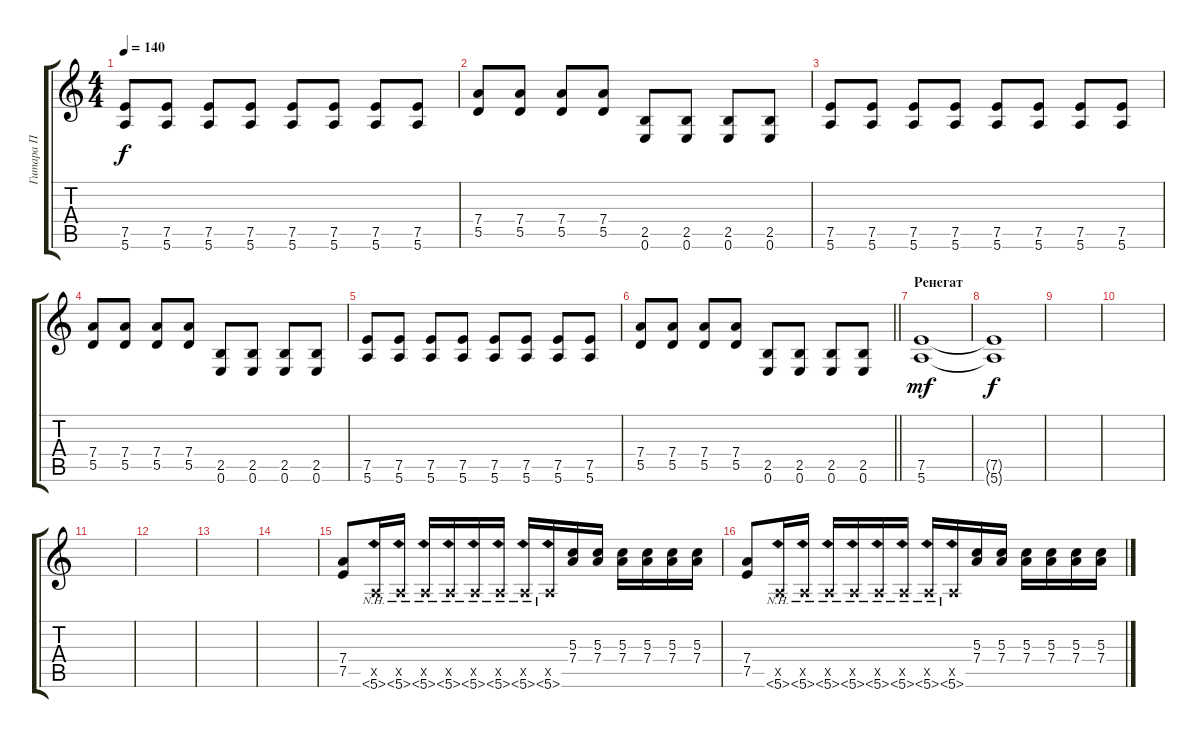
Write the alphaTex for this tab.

\track ("Гитара П" "Гитара П") {instrument overdrivenguitar}
\staff {score tabs}
\tuning (E4 B3 G3 D3 A2 E2) {hide}
\ts (4 4)
\tempo 140
\clef g2
\ks c
(7.5 5.6).8{dy f} (7.5 5.6).8 (7.5 5.6).8 (7.5 5.6).8 (7.5 5.6).8 (7.5 5.6).8 (7.5 5.6).8 (7.5 5.6).8 |
(7.4 5.5).8 (7.4 5.5).8 (7.4 5.5).8 (7.4 5.5).8 (2.5 0.6).8 (2.5 0.6).8 (2.5 0.6).8 (2.5 0.6).8 |
(7.5 5.6).8 (7.5 5.6).8 (7.5 5.6).8 (7.5 5.6).8 (7.5 5.6).8 (7.5 5.6).8 (7.5 5.6).8 (7.5 5.6).8 |
(7.4 5.5).8 (7.4 5.5).8 (7.4 5.5).8 (7.4 5.5).8 (2.5 0.6).8 (2.5 0.6).8 (2.5 0.6).8 (2.5 0.6).8 |
(7.5 5.6).8 (7.5 5.6).8 (7.5 5.6).8 (7.5 5.6).8 (7.5 5.6).8 (7.5 5.6).8 (7.5 5.6).8 (7.5 5.6).8 |
\barLineRight lightlight
(7.4 5.5).8 (7.4 5.5).8 (7.4 5.5).8 (7.4 5.5).8 (2.5 0.6).8 (2.5 0.6).8 (2.5 0.6).8 (2.5 0.6).8 |
\section ("" "Ренегат")
(7.5 5.6).1{dy mf volume 0} |
(7.5{t} 5.6{t}).1{dy f} |
|
|
|
|
|
|
(7.4 7.5).8{volume 13} (0.5{x} 5.6{nh}).16 (0.5{x} 5.6{nh}).16 (0.5{x} 5.6{nh}).16 (0.5{x} 5.6{nh}).16 (0.5{x} 5.6{nh}).16 (0.5{x} 5.6{nh}).16 (0.5{x} 5.6{nh}).16 (0.5{x} 5.6{nh}).16 (5.3 7.4).16 (5.3 7.4).16 (5.3 7.4).16 (5.3 7.4).16 (5.3 7.4).16 (5.3 7.4).16 |
(7.4 7.5).8{volume 13} (0.5{x} 5.6{nh}).16 (0.5{x} 5.6{nh}).16 (0.5{x} 5.6{nh}).16 (0.5{x} 5.6{nh}).16 (0.5{x} 5.6{nh}).16 (0.5{x} 5.6{nh}).16 (0.5{x} 5.6{nh}).16 (0.5{x} 5.6{nh}).16 (5.3 7.4).16 (5.3 7.4).16 (5.3 7.4).16 (5.3 7.4).16 (5.3 7.4).16 (5.3 7.4).16
